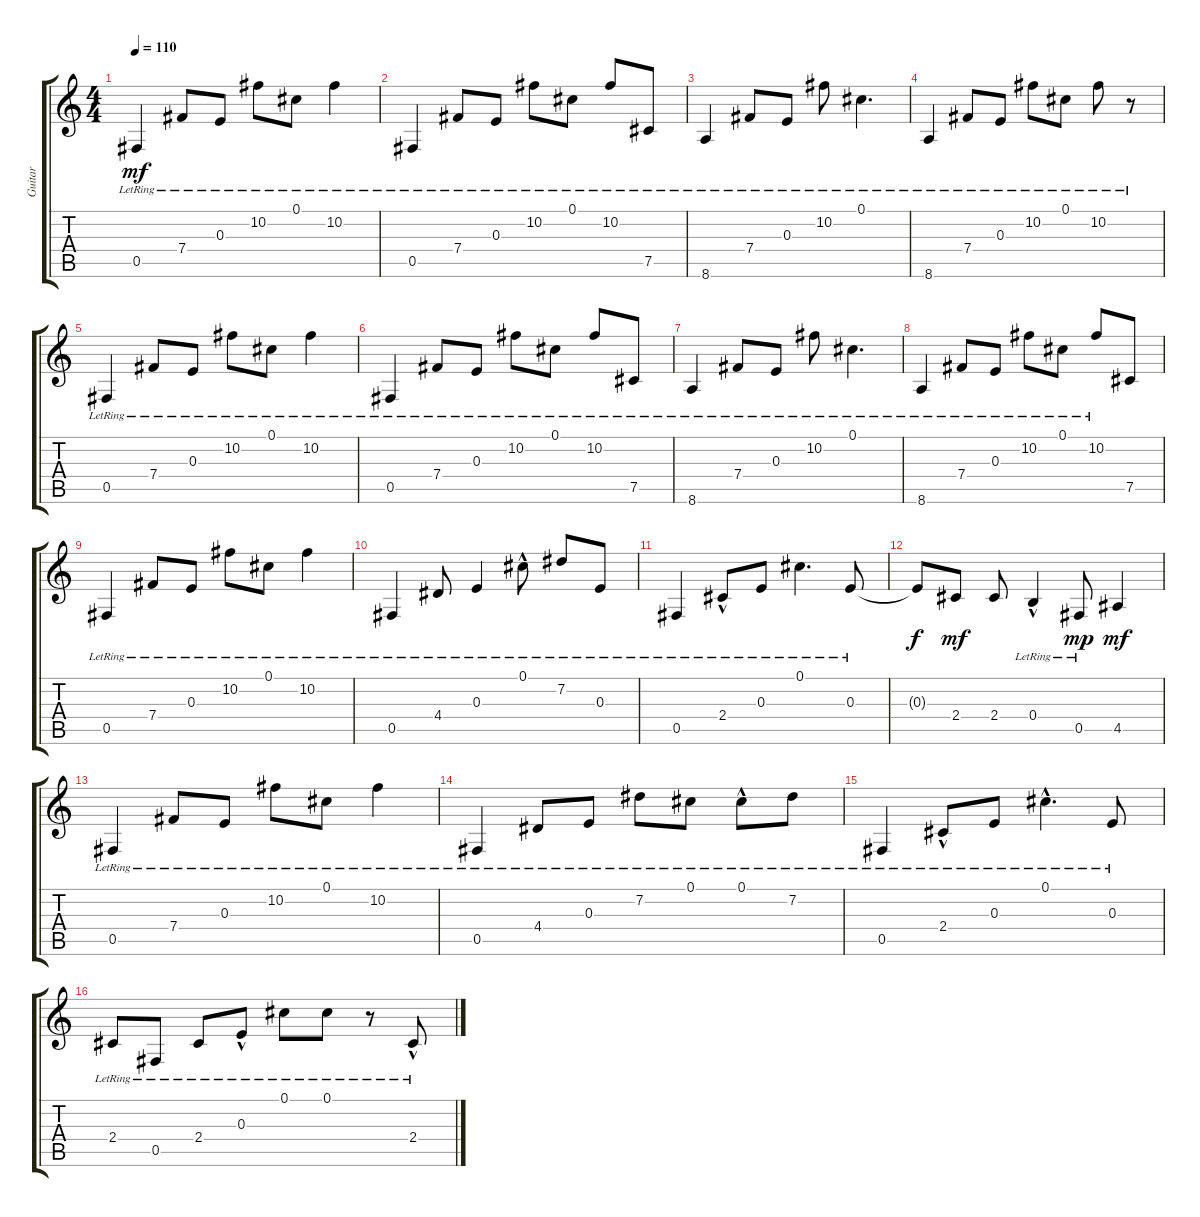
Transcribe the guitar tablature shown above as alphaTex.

\track ("Guitar" "Guitar") {instrument acousticguitarsteel}
\staff {score tabs}
\tuning (Db4 Ab3 E3 B2 Gb2 Db2) {hide}
\ts (4 4)
\tempo 110
\clef g2
\ks c
0.5{lr}.4{dy mf} 7.4{lr}.8 0.3{lr}.8 10.2{lr}.8 0.1{lr}.8 10.2{lr}.4 |
0.5{lr}.4 7.4{lr}.8 0.3{lr}.8 10.2{lr}.8 0.1{lr}.8 10.2{lr}.8 7.5{lr}.8 |
8.6{lr}.4 7.4{lr}.8 0.3{lr}.8 10.2{lr}.8 0.1{lr}.4{d} |
8.6{lr}.4 7.4{lr}.8 0.3{lr}.8 10.2{lr}.8 0.1{lr}.8 10.2{lr}.8 r.8 |
0.5{lr}.4 7.4{lr}.8 0.3{lr}.8 10.2{lr}.8 0.1{lr}.8 10.2{lr}.4 |
0.5{lr}.4 7.4{lr}.8 0.3{lr}.8 10.2{lr}.8 0.1{lr}.8 10.2{lr}.8 7.5{lr}.8 |
8.6{lr}.4 7.4{lr}.8 0.3{lr}.8 10.2{lr}.8 0.1{lr}.4{d} |
8.6{lr}.4 7.4{lr}.8 0.3{lr}.8 10.2{lr}.8 0.1{lr}.8 10.2{lr}.8 7.5.8 |
0.5{lr}.4 7.4{lr}.8 0.3{lr}.8 10.2{lr}.8 0.1{lr}.8 10.2{lr}.4 |
0.5{lr}.4 4.4{lr}.8 0.3{lr}.4 0.1{hac lr}.8 7.2{lr}.8 0.3{lr}.8 |
0.5{lr}.4 2.4{hac lr}.8 0.3{lr}.8 0.1{lr}.4{d} 0.3{lr}.8 |
0.3{t}.8{dy f} 2.4.8{dy mf} 2.4.8 0.4{hac lr}.4 0.5{lr}.8{dy mp} 4.5.4{dy mf} |
0.5{lr}.4 7.4{lr}.8 0.3{lr}.8 10.2{lr}.8 0.1{lr}.8 10.2{lr}.4 |
0.5{lr}.4 4.4{lr}.8 0.3{lr}.8 7.2{lr}.8 0.1{lr}.8 0.1{hac lr}.8 7.2{lr}.8 |
0.5{lr}.4 2.4{hac lr}.8 0.3{lr}.8 0.1{hac lr}.4{d} 0.3{lr}.8 |
2.4{lr}.8 0.5{lr}.8 2.4{lr}.8 0.3{hac lr}.8 0.1{lr}.8 0.1{lr}.8 r.8 2.4{hac lr}.8
